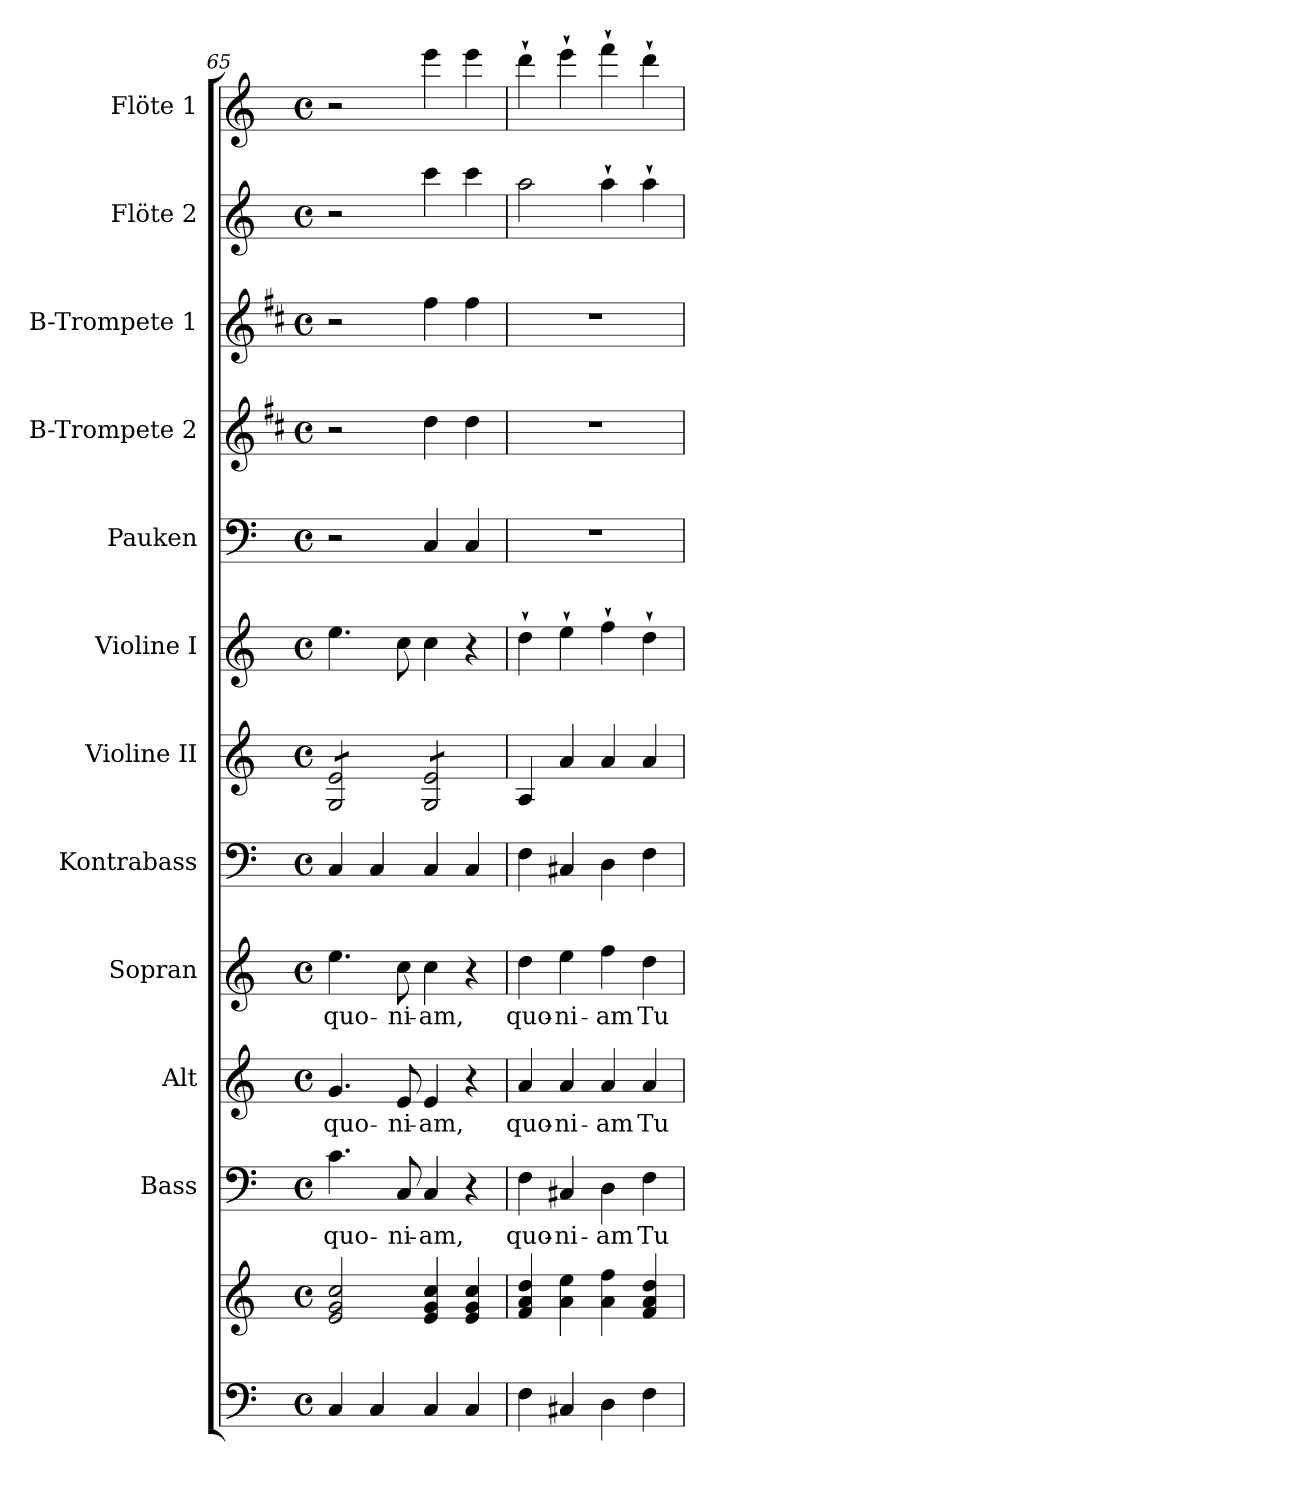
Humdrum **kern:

**kern	**kern	**kern	**text	**kern	**text	**kern	**text	**kern	**kern	**kern	**kern	**kern	**kern	**kern	**kern
*part12	*part12	*part11	*part11	*part10	*part10	*part9	*part9	*part8	*part7	*part6	*part5	*part4	*part3	*part2	*part1
*staff13	*staff12	*staff11	*staff11	*staff10	*staff10	*staff9	*staff9	*staff8	*staff7	*staff6	*staff5	*staff4	*staff3	*staff2	*staff1
*	*	*I"Bass	*	*I"Alt	*	*I"Sopran	*	*I"Kontrabass	*I"Violine II	*I"Violine I	*I"Pauken	*I"B-Trompete 2	*I"B-Trompete 1	*I"Flöte 2	*I"Flöte 1
*	*	*I'B.	*	*I'A.	*	*I'S.	*	*I'Kb.	*I'Vl. II	*I'Vl. I	*I'Pk.	*I'B Trp. 2	*I'B Trp. 1	*I'Fl. 2	*I'Fl. 1
*clefF4	*clefG2	*clefF4	*	*clefG2	*	*clefG2	*	*clefF4	*clefG2	*clefG2	*clefF4	*clefG2	*clefG2	*clefG2	*clefG2
*	*	*	*	*	*	*	*	*ITrd7c12	*	*	*	*ITrd1c2	*ITrd1c2	*	*
*k[]	*k[]	*k[]	*	*k[]	*	*k[]	*	*k[]	*k[]	*k[]	*k[]	*k[]	*k[]	*k[]	*k[]
*C:	*C:	*C:	*	*C:	*	*C:	*	*C:	*C:	*C:	*C:	*C:	*C:	*C:	*C:
*M4/4	*M4/4	*M4/4	*	*M4/4	*	*M4/4	*	*M4/4	*M4/4	*M4/4	*M4/4	*M4/4	*M4/4	*M4/4	*M4/4
*met(c)	*met(c)	*met(c)	*	*met(c)	*	*met(c)	*	*met(c)	*met(c)	*met(c)	*met(c)	*met(c)	*met(c)	*met(c)	*met(c)
=65	=65	=65	=65	=65	=65	=65	=65	=65	=65	=65	=65	=65	=65	=65	=65
!	!	!	!LO:LY:b	!	!LO:LY:b	!	!LO:LY:b	!	!	!	!	!	!	!	!
*	*	*	*	*	*	*	*	*	*tremolo	*	*	*	*	*	*
4C/	2e/ 2g/ 2cc/	4.c\	quo-	4.g/	quo-	4.ee\	quo-	4CC/	8G/ 8e/L	4.ee\	2r	2r	2r	2r	2r
.	.	.	.	.	.	.	.	.	8G/ 8e/	.	.	.	.	.	.
4C/	.	.	.	.	.	.	.	4CC/	8G/ 8e/	.	.	.	.	.	.
!	!	!	!LO:LY:b	!	!LO:LY:b	!	!LO:LY:b	!	!	!	!	!	!	!	!
.	.	8C/	-ni-	8e/	-ni-	8cc\	-ni-	.	8G/ 8e/J	8cc\	.	.	.	.	.
!	!	!	!LO:LY:b	!	!LO:LY:b	!	!LO:LY:b	!	!	!	!	!	!	!	!
4C/	4e/ 4g/ 4cc/	4C/	-am,	4e/	-am,	4cc\	-am,	4CC/	8G/ 8e/L	4cc\	4C/	4cc\	4ee\	4ccc\	4eee\
.	.	.	.	.	.	.	.	.	8G/ 8e/	.	.	.	.	.	.
4C/	4e/ 4g/ 4cc/	4r	.	4r	.	4r	.	4CC/	8G/ 8e/	4r	4C/	4cc\	4ee\	4ccc\	4eee\
.	.	.	.	.	.	.	.	.	8G/ 8e/J	.	.	.	.	.	.
*	*	*	*	*	*	*	*	*	*Xtremolo	*	*	*	*	*	*
=66	=66	=66	=66	=66	=66	=66	=66	=66	=66	=66	=66	=66	=66	=66	=66
!	!	!	!LO:LY:b	!	!LO:LY:b	!	!LO:LY:b	!	!	!	!	!	!	!	!
4F\	4f/ 4a/ 4dd/	4F\	quo-	4a/	quo-	4dd\	quo-	4FF\	4A/	4dd`>\	1r	1r	1r	2aa\	4ddd`>\
!	!	!	!LO:LY:b	!	!LO:LY:b	!	!LO:LY:b	!	!	!	!	!	!	!	!
4C#X/	4a\ 4ee\	4C#X/	-ni-	4a/	-ni-	4ee\	-ni-	4CC#X/	4a/	4ee`>\	.	.	.	.	4eee`>\
!	!	!	!LO:LY:b	!	!LO:LY:b	!	!LO:LY:b	!	!	!	!	!	!	!	!
4D\	4a\ 4ff\	4D\	-am	4a/	-am	4ff\	-am	4DD\	4a/	4ff`>\	.	.	.	4aa`>\	4fff`>\
!	!	!	!LO:LY:b	!	!LO:LY:b	!	!LO:LY:b	!	!	!	!	!	!	!	!
4F\	4f/ 4a/ 4dd/	4F\	Tu	4a/	Tu	4dd\	Tu	4FF\	4a/	4dd`>\	.	.	.	4aa`>\	4ddd`>\
=	=	=	=	=	=	=	=	=	=	=	=	=	=	=	=
*-	*-	*-	*-	*-	*-	*-	*-	*-	*-	*-	*-	*-	*-	*-	*-
